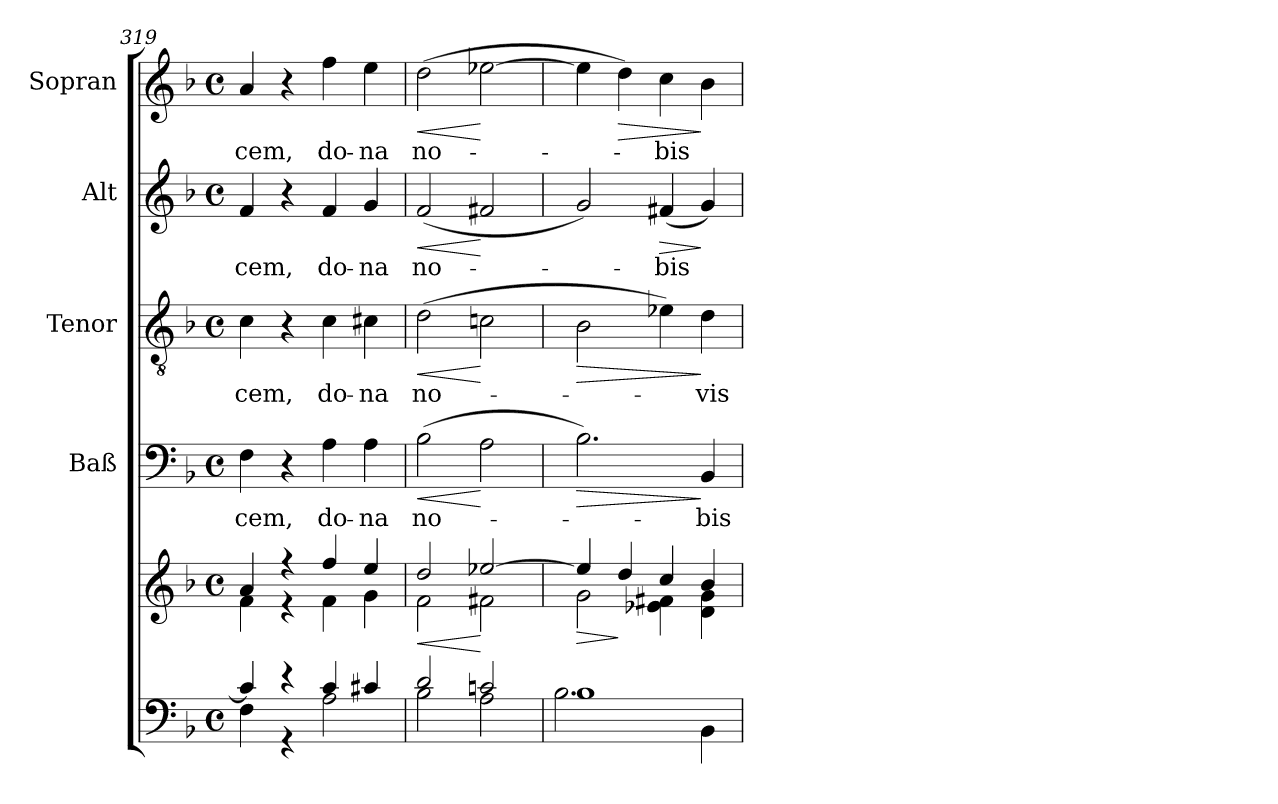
**kern	**kern	**dynam	**kern	**text	**dynam	**kern	**text	**dynam	**kern	**text	**dynam	**kern	**text	**dynam
*part5	*part5	*part5	*part4	*part4	*part4	*part3	*part3	*part3	*part2	*part2	*part2	*part1	*part1	*part1
*staff6	*staff5	*staff5/6	*staff4	*staff4	*staff4	*staff3	*staff3	*staff3	*staff2	*staff2	*staff2	*staff1	*staff1	*staff1
*	*	*	*I"Baß	*	*	*I"Tenor	*	*	*I"Alt	*	*	*I"Sopran	*	*
*	*	*	*I'Baß	*	*	*I'Ten	*	*	*I'Alt	*	*	*I'Sop	*	*
*clefF4	*clefG2	*	*clefF4	*	*	*clefGv2	*	*	*clefG2	*	*	*clefG2	*	*
*k[b-]	*k[b-]	*	*k[b-]	*	*	*k[b-]	*	*	*k[b-]	*	*	*k[b-]	*	*
*F:	*F:	*	*F:	*	*	*F:	*	*	*F:	*	*	*F:	*	*
*M4/4	*M4/4	*	*M4/4	*	*	*M4/4	*	*	*M4/4	*	*	*M4/4	*	*
*met(c)	*met(c)	*	*met(c)	*	*	*met(c)	*	*	*met(c)	*	*	*met(c)	*	*
=319	=319	=319	=319	=319	=319	=319	=319	=319	=319	=319	=319	=319	=319	=319
*^	*^	*	*	*	*	*	*	*	*	*	*	*	*	*
!	!	!	!	!	!	!LO:LY:b	!	!	!LO:LY:b	!	!	!LO:LY:b	!	!	!LO:LY:b	!
4c/]	4F\	4a/	4f\	.	4F\	-cem,	.	4c\	-cem,	.	4f/	-cem,	.	4a/	-cem,	.
4r	4r	4r	4r	.	4r	.	.	4r	.	.	4r	.	.	4r	.	.
!	!	!	!	!	!	!LO:LY:b	!	!	!LO:LY:b	!	!	!LO:LY:b	!	!	!LO:LY:b	!
4c/	2A\	4ff/	4f\	.	4A\	do-	.	4c\	do-	.	4f/	do-	.	4ff\	do-	.
!	!	!	!	!	!	!LO:LY:b	!	!	!LO:LY:b	!	!	!LO:LY:b	!	!	!LO:LY:b	!
4c#X/	.	4ee/	4g\	.	4A\	-na	.	4c#X\	-na	.	4g/	-na	.	4ee\	-na	.
=320	=320	=320	=320	=320	=320	=320	=320	=320	=320	=320	=320	=320	=320	=320	=320	=320
!	!	!	!	!LO:HP:b	!	!LO:LY:b	!LO:HP:b	!	!LO:LY:b	!LO:HP:b	!	!LO:LY:b	!LO:HP:b	!	!LO:LY:b	!LO:HP:b
2d/	2B-\	2dd/	2f\	<	(>2B-\	no-	<	(>2d\	no-	<	(<2f/	no-	<	(>2dd\	no-	<
2cn/	2A\	[>2ee-X/	2f#X\	[	2A\	.	[	2cn\	.	[	2f#X/	.	[	[2ee-X\	.	[
=321	=321	=321	=321	=321	=321	=321	=321	=321	=321	=321	=321	=321	=321	=321	=321	=321
!	!	!	!	!LO:HP:b	!	!	!LO:HP:b	!	!	!LO:HP:b	!	!	!	!	!	!
1B-	2.B-\	4ee-/]	2g\	>	2.B-\)	.	>	2B-\	.	>	2g/)	.	.	4ee-\]	.	.
!	!	!	!	!	!	!	!	!	!	!	!	!	!	!	!	!LO:HP:b
.	.	4dd/	.	]	.	.	.	.	.	.	.	.	.	4dd\)	.	>
!	!	!	!	!	!	!	!	!	!	!	!	!LO:LY:b	!LO:HP:b	!	!LO:LY:b	!
.	.	4cc/	4e-X\ 4f#X\	.	.	.	.	4e-X\)	.	.	(<4f#X/	-bis	>	4cc\	-bis	.
!	!	!	!	!	!	!LO:LY:b	!	!	!LO:LY:b	!	!	!	!	!	!	!
.	4BB-\	4b-/	4d\ 4g\	.	4BB-/	-bis	]	4d\	-vis	]	4g/)	.	]	4b-\	.	]
*v	*v	*	*	*	*	*	*	*	*	*	*	*	*	*	*	*
*	*v	*v	*	*	*	*	*	*	*	*	*	*	*	*	*
=	=	=	=	=	=	=	=	=	=	=	=	=	=	=
*-	*-	*-	*-	*-	*-	*-	*-	*-	*-	*-	*-	*-	*-	*-
